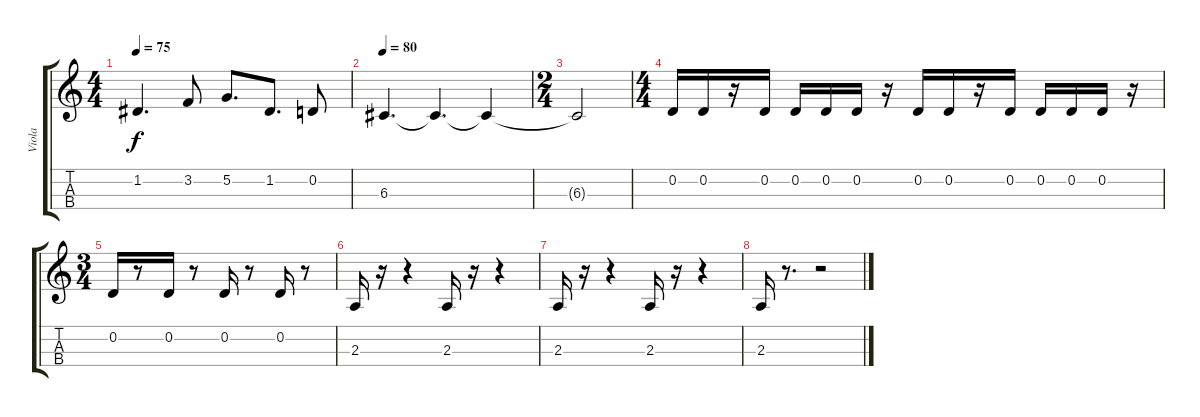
\track ("Viola" "Viola") {instrument viola}
\staff {score tabs}
\tuning (A4 D4 G3 C3) {hide}
\ts (4 4)
\tempo 75
\clef g2
\ks c
1.2.4{d dy f} 3.2.8 5.2.8{d} 1.2.8{d} 0.2.8 |
\tempo 80
6.3.4{d} 6.3{t}.4{d volume 7} 6.3{t}.4 |
\ts (2 4)
6.3{t}.2{volume 11} |
\ts (4 4)
0.2.16 0.2.16 r.16 0.2.16 0.2.16 0.2.16 0.2.16 r.16 0.2.16 0.2.16 r.16 0.2.16 0.2.16 0.2.16 0.2.16 r.16 |
\ts (3 4)
0.2.16 r.8 0.2.16 r.8 0.2.16 r.8 0.2.16 r.8 |
2.3.16{volume 6} r.16 r.4 2.3.16 r.16 r.4 |
2.3.16 r.16 r.4 2.3.16 r.16 r.4 |
2.3.16 r.8{d} r.2
